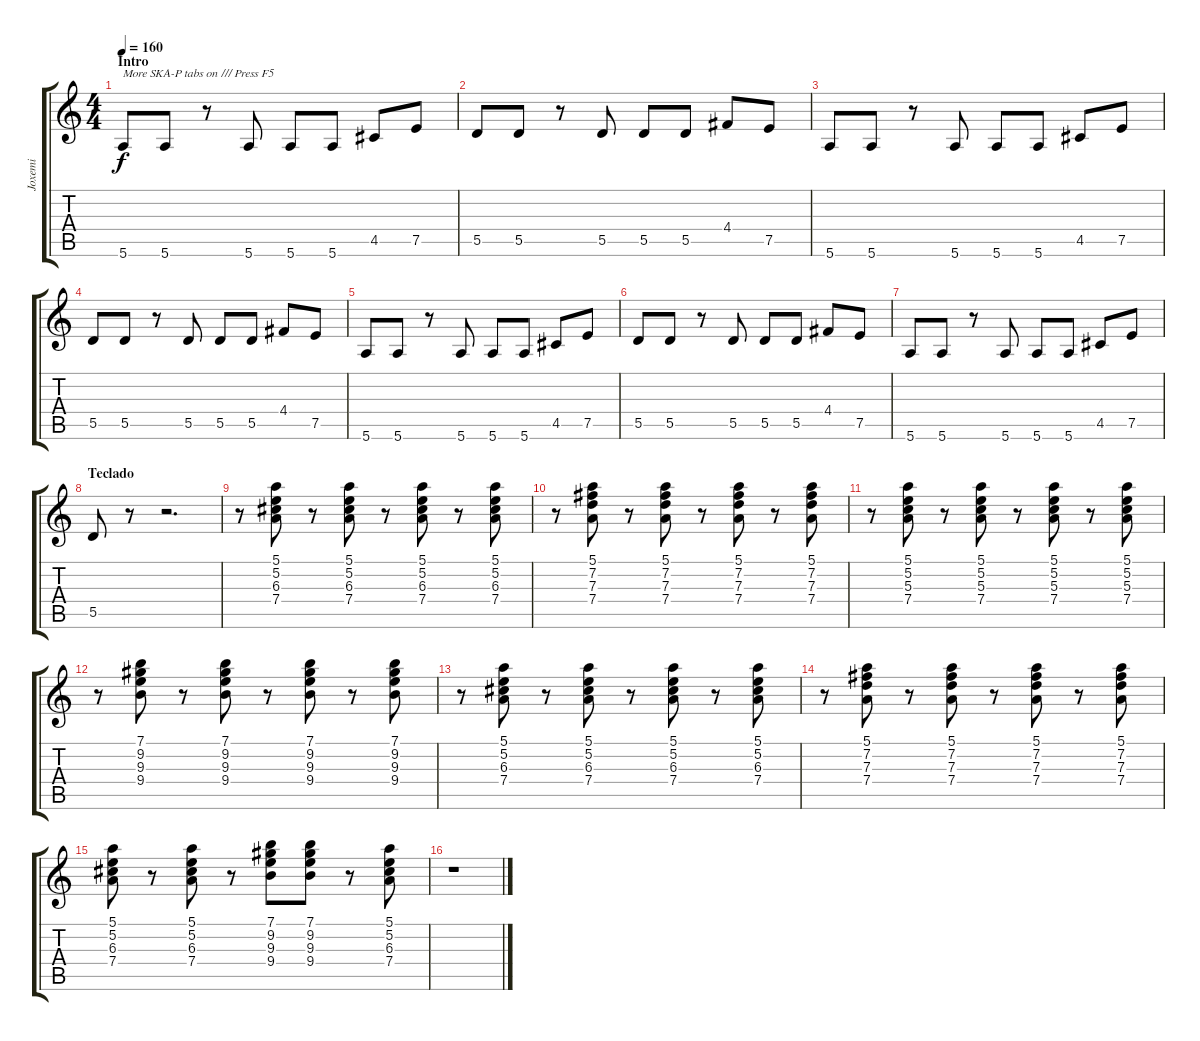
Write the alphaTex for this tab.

\track ("Joxemi" "Joxemi") {instrument electricguitarmuted}
\staff {score tabs}
\tuning (E4 B3 G3 D3 A2 E2) {hide}
\ts (4 4)
\section ("" "Intro")
\tempo 160
\clef g2
\ks c
5.6.8{txt "More SKA-P tabs on /// Press F5" dy f volume 12 balance 0 instrument electricguitarmuted} 5.6.8 r.8 5.6.8 5.6.8 5.6.8 4.5.8 7.5.8 |
5.5.8 5.5.8 r.8 5.5.8 5.5.8 5.5.8 4.4.8 7.5.8 |
5.6.8 5.6.8 r.8 5.6.8 5.6.8 5.6.8 4.5.8 7.5.8 |
5.5.8 5.5.8 r.8 5.5.8 5.5.8 5.5.8 4.4.8 7.5.8 |
5.6.8 5.6.8 r.8 5.6.8 5.6.8 5.6.8 4.5.8 7.5.8 |
5.5.8 5.5.8 r.8 5.5.8 5.5.8 5.5.8 4.4.8 7.5.8 |
5.6.8 5.6.8 r.8 5.6.8 5.6.8 5.6.8 4.5.8 7.5.8 |
\section ("" "Teclado")
5.5.8 r.8 r.2{d} |
r.8{volume 10 balance 8} (5.1 5.2 6.3 7.4).8 r.8 (5.1 5.2 6.3 7.4).8 r.8 (5.1 5.2 6.3 7.4).8 r.8 (5.1 5.2 6.3 7.4).8 |
r.8 (5.1 7.2 7.3 7.4).8 r.8 (5.1 7.2 7.3 7.4).8 r.8 (5.1 7.2 7.3 7.4).8 r.8 (5.1 7.2 7.3 7.4).8 |
r.8 (5.1 5.2 5.3 7.4).8 r.8 (5.1 5.2 5.3 7.4).8 r.8 (5.1 5.2 5.3 7.4).8 r.8 (5.1 5.2 5.3 7.4).8 |
r.8 (7.1 9.2 9.3 9.4).8 r.8 (7.1 9.2 9.3 9.4).8 r.8 (7.1 9.2 9.3 9.4).8 r.8 (7.1 9.2 9.3 9.4).8 |
r.8 (5.1 5.2 6.3 7.4).8 r.8 (5.1 5.2 6.3 7.4).8 r.8 (5.1 5.2 6.3 7.4).8 r.8 (5.1 5.2 6.3 7.4).8 |
r.8 (5.1 7.2 7.3 7.4).8 r.8 (5.1 7.2 7.3 7.4).8 r.8 (5.1 7.2 7.3 7.4).8 r.8 (5.1 7.2 7.3 7.4).8 |
(5.1 5.2 6.3 7.4).8 r.8 (5.1 5.2 6.3 7.4).8 r.8 (7.1 9.2 9.3 9.4).8 (7.1 9.2 9.3 9.4).8 r.8 (5.1 5.2 6.3 7.4).8 |
r.1
